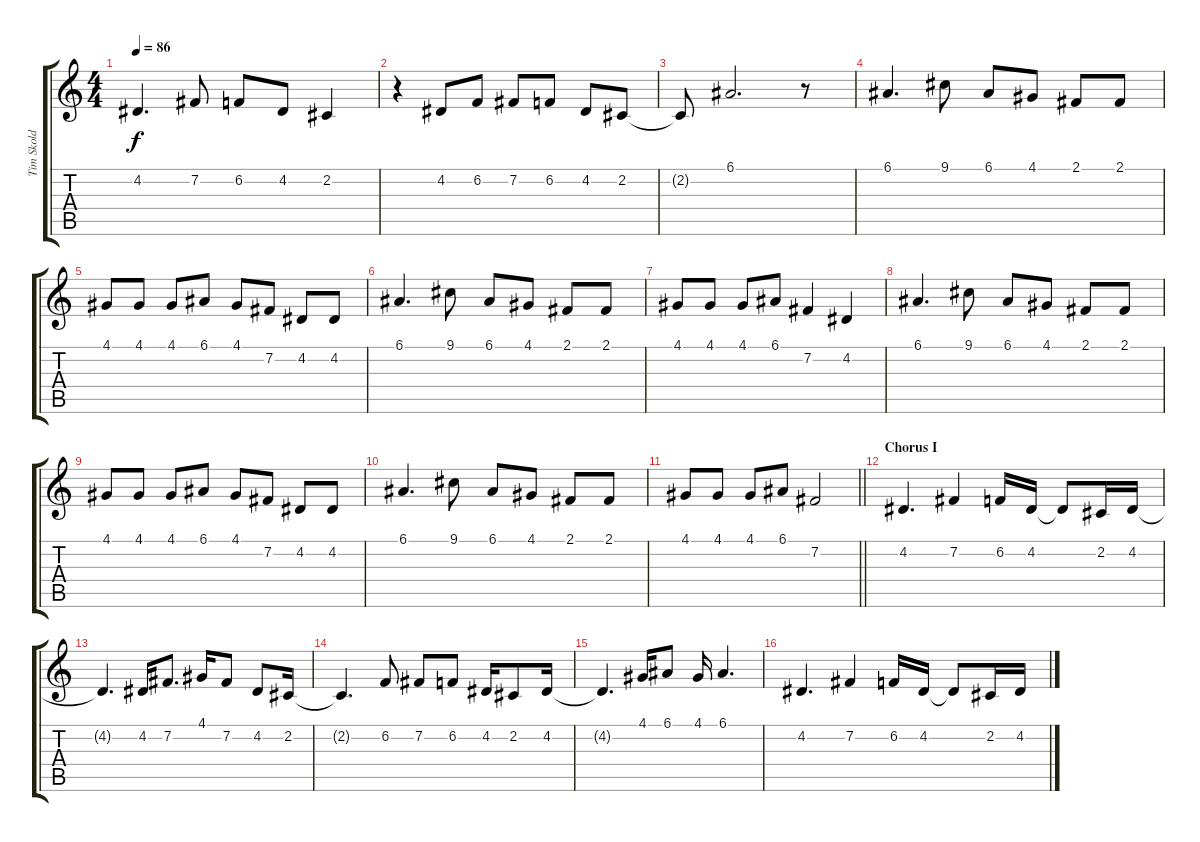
\track ("Tim Skold VI" "Tim Skold ") {instrument acousticgrandpiano}
\staff {score tabs}
\tuning (E4 B3 G3 D3 A2 E2) {hide}
\ts (4 4)
\tempo 86
\clef g2
\ks c
4.2.4{d dy f} 7.2.8 6.2.8 4.2.8 2.2.4 |
r.4 4.2.8 6.2.8 7.2.8 6.2.8 4.2.8 2.2.8 |
2.2{t}.8 6.1.2{d} r.8 |
6.1.4{d} 9.1.8 6.1.8 4.1.8 2.1.8 2.1.8 |
4.1.8 4.1.8 4.1.8 6.1.8 4.1.8 7.2.8 4.2.8 4.2.8 |
6.1.4{d} 9.1.8 6.1.8 4.1.8 2.1.8 2.1.8 |
4.1.8 4.1.8 4.1.8 6.1.8 7.2.4 4.2.4 |
6.1.4{d} 9.1.8 6.1.8 4.1.8 2.1.8 2.1.8 |
4.1.8 4.1.8 4.1.8 6.1.8 4.1.8 7.2.8 4.2.8 4.2.8 |
6.1.4{d} 9.1.8 6.1.8 4.1.8 2.1.8 2.1.8 |
\barLineRight lightlight
4.1.8 4.1.8 4.1.8 6.1.8 7.2.2 |
\section ("" "Chorus I")
4.2.4{d} 7.2.4 6.2.16 4.2.16 4.2{t}.8 2.2.16 4.2.16 |
4.2{t}.4{d} 4.2.16 7.2.8{d} 4.1.16 7.2.8 4.2.8 2.2.16 |
2.2{t}.4{d} 6.2.8 7.2.8 6.2.8 4.2.16 2.2.8 4.2.16 |
4.2{t}.4{d} 4.1.16 6.1.8 4.1.16 6.1.4{d} |
4.2.4{d} 7.2.4 6.2.16 4.2.16 4.2{t}.8 2.2.16 4.2.16
